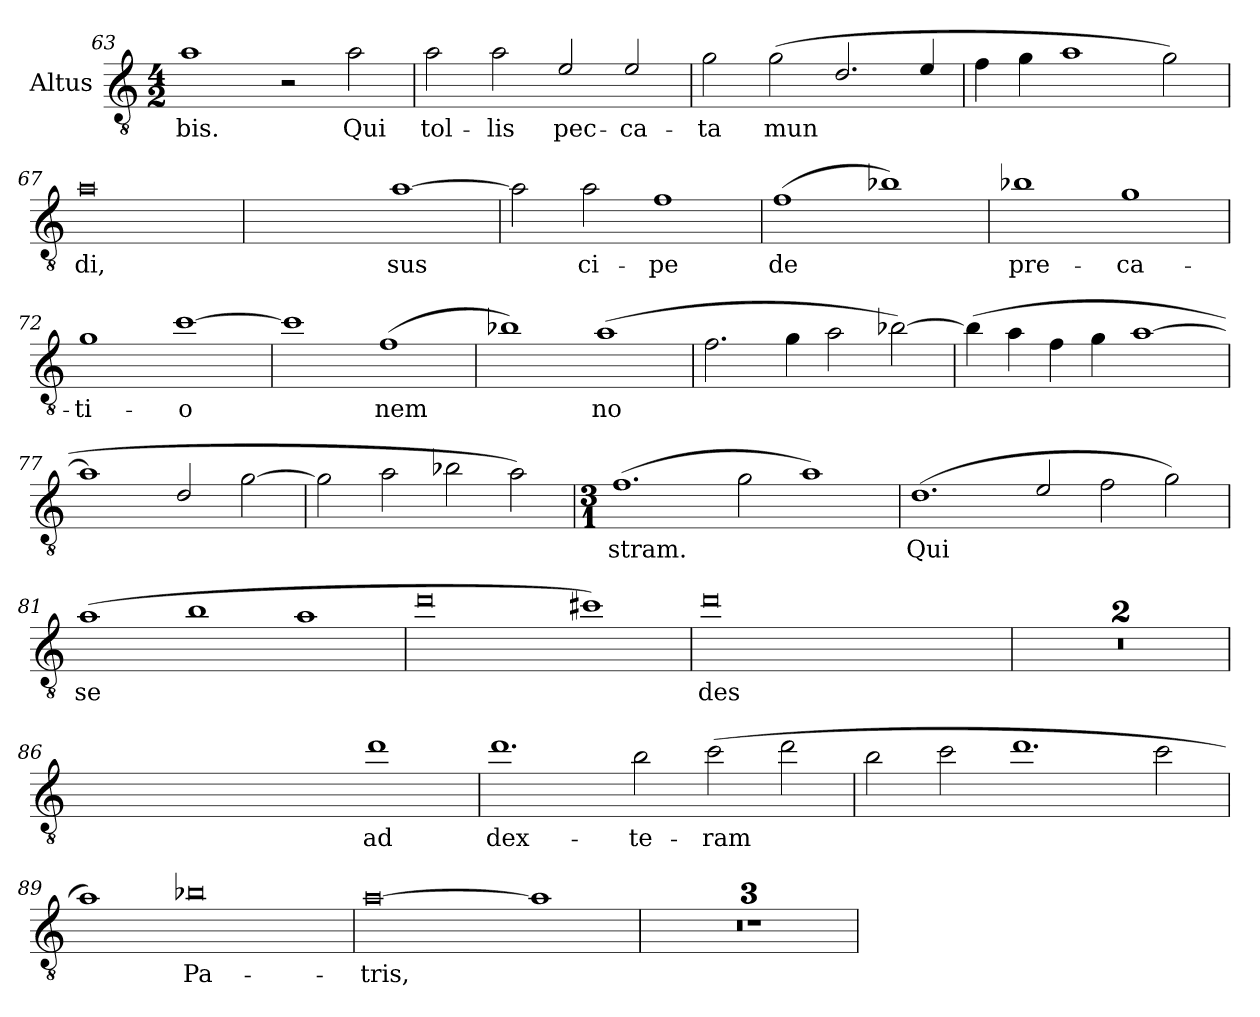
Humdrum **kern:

**kern	**text
*part1	*part1
*staff1	*staff1
*I"Altus	*
*I'A	*
*clefGv2	*
*ITrd4c7	*
*k[b-]	*
*M4/2	*
=63	=63
!	!LO:LY:b
1d	bis.
2r	.
!	!LO:LY:b
2d\	Qui
=64	=64
!	!LO:LY:b
2d\	tol-
!	!LO:LY:b
2d\	lis
!	!LO:LY:b
2A/	pec-
!	!LO:LY:b
2A/	ca-
=65	=65
!	!LO:LY:b
2c\	ta
!	!LO:LY:b
(2c\	mun
2.G/	.
4A/	.
!!LO:LB:g=z
=66	=66
4B-\	.
4c\	.
1d	.
2c\)	.
=67	=67
!	!LO:LY:b
0d	di,
!!LO:PB:g=z
=68	=68
2ryy	.
2ryy	.
!	!LO:LY:b
[1d	sus
=69	=69
2d\]	.
!	!LO:LY:b
2d\	ci-
!	!LO:LY:b
1B-	pe
=70	=70
!	!LO:LY:b
(1B-	de
1e-X)	.
=71	=71
!	!LO:LY:b
1e-X	pre-
!	!LO:LY:b
1c	ca-
=72	=72
!	!LO:LY:b
1c	ti-
!	!LO:LY:b
[1f	o
=73	=73
1f]	.
!	!LO:LY:b
(1B-	nem
!!LO:LB:g=z
=74	=74
1e-X)	.
!	!LO:LY:b
(1d	no
=75	=75
2.B-\	.
4c\	.
2d\	.
[2e-X\)	.
!!LO:LB:g=z
=76	=76
(4e-\]	.
4d\	.
4B-\	.
4c\	.
[1d	.
=77	=77
1d]	.
2G/	.
[2c\	.
=78	=78
2c\]	.
2d\	.
2e-X\	.
2d\)	.
=79	=79
*M3/1	*
!	!LO:LY:b
(1.B-	stram.
2c\	.
1d)	.
!!LO:LB:g=z
=80	=80
!	!LO:LY:b
(1.G	Qui
2A/	.
2B-\	.
2c\)	.
=81	=81
!	!LO:LY:b
(1d	se
1e	.
1d	.
=82	=82
0g	.
1f#X)	.
!!LO:LB:g=z
=83	=83
!	!LO:LY:b
0g	des
2ryy	.
2ryy	.
=84	=84
0.ryy	.
=85	=85
0.ryy	.
=86	=86
2ryy	.
2ryy	.
2ryy	.
2ryy	.
!	!LO:LY:b
1g	ad
=87	=87
!	!LO:LY:b
1.g	dex-
!	!LO:LY:b
2e\	te-
!	!LO:LY:b
(2f\	ram
2g\	.
!!LO:LB:g=z
=88	=88
2e\	.
2f\	.
1.g	.
2f\	.
=89	=89
1d)	.
!	!LO:LY:b
0e-X	Pa-
!!LO:LB:g=z
=90	=90
!	!LO:LY:b
[0d	tris,
1d]	.
=91	=91
0.r	.
=92	=92
0.r	.
=93	=93
0.r	.
=	=
*-	*-
